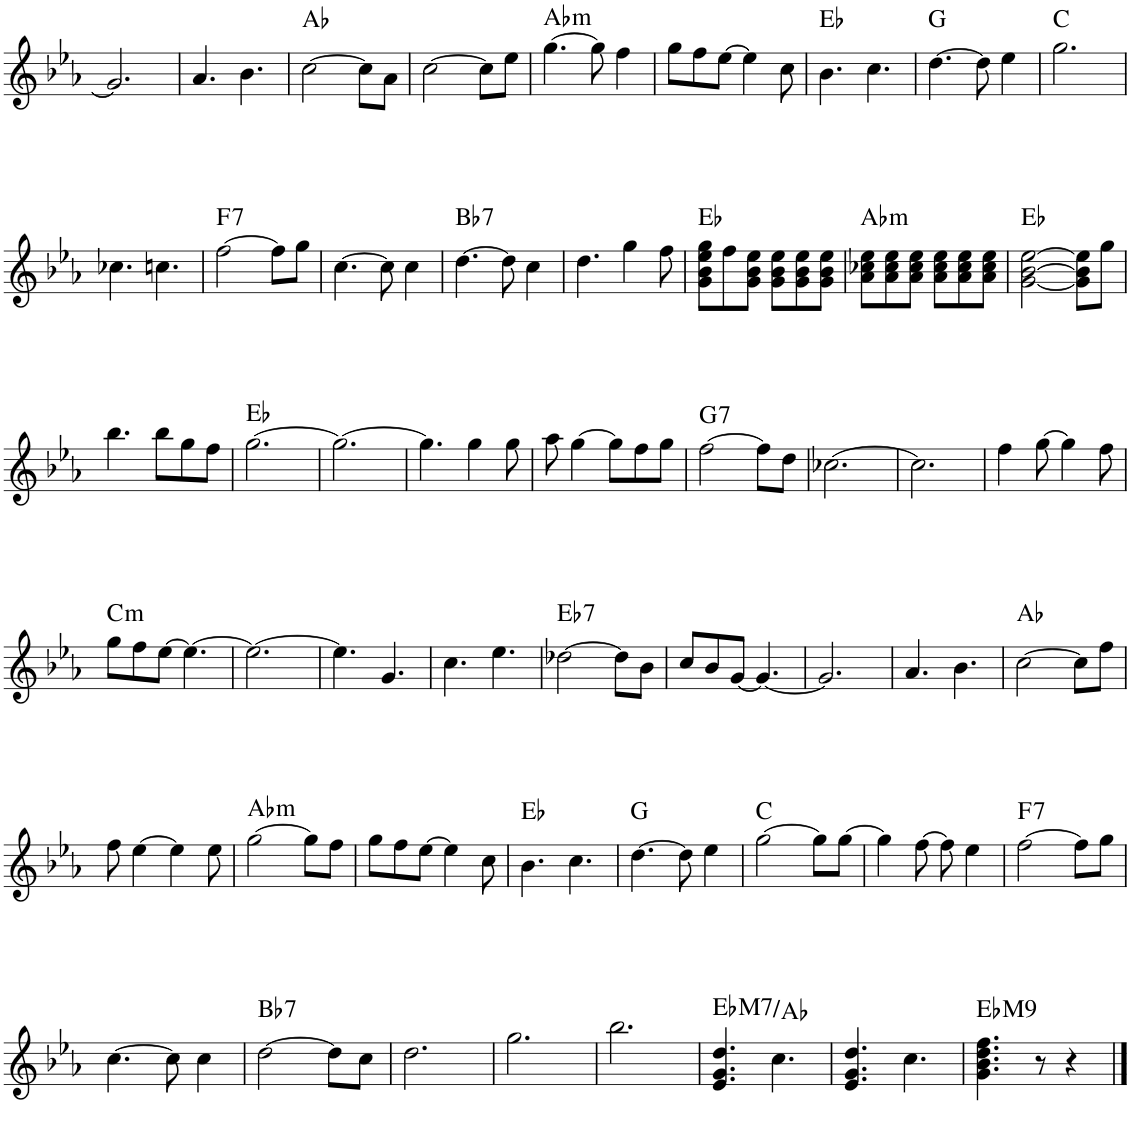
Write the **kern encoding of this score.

**kern	**harte
*part1	*part1
*staff1	*
*I"Piano	*
*I'Pno.	*
!!LO:PB:g=z
*clefG2	*
*k[b-e-a-]	*
*M6/8	*
=51	=51
2.g/]	.
=52	=52
4.a-/	.
4.b-\	.
=53	=53
[2cc\	Ab:maj
8cc\L]	.
8a-\J	.
=54	=54
[2cc\	.
8cc\L]	.
8ee-\J	.
=55	=55
!	!LO:H:kt=m
[4.gg\	Ab:min
8gg\]	.
4ff\	.
=56	=56
8gg\L	.
8ff\	.
[8ee-\J	.
4ee-\]	.
8cc\	.
=57	=57
4.b-\	Eb:maj
4.cc\	.
=58	=58
[4.dd\	G:maj
8dd\]	.
4ee-\	.
=59	=59
2.gg\	C:maj
!!LO:LB:g=z
=60	=60
4.cc-X\	.
4.ccn\	.
=61	=61
!	!LO:H:kt=7
[2ff\	F:7
8ff\L]	.
8gg\J	.
=62	=62
[4.cc\	.
8cc\]	.
4cc\	.
=63	=63
!	!LO:H:kt=7
[4.dd\	Bb:7
8dd\]	.
4cc\	.
=64	=64
4.dd\	.
4gg\	.
8ff\	.
=65	=65
8g\ 8b-\ 8ee-\ 8gg\L	Eb:maj
8ff\	.
8g\ 8b-\ 8ee-\J	.
8g\ 8b-\ 8ee-\L	.
8g\ 8b-\ 8ee-\	.
8g\ 8b-\ 8ee-\J	.
=66	=66
!	!LO:H:kt=m
8a-\ 8cc-X\ 8ee-\L	Ab:min
8a-\ 8cc-\ 8ee-\	.
8a-\ 8cc-\ 8ee-\J	.
8a-\ 8cc-\ 8ee-\L	.
8a-\ 8cc-\ 8ee-\	.
8a-\ 8cc-\ 8ee-\J	.
=67	=67
[2g\ [2b-\ [2ee-\	Eb:maj
8g\] 8b-\] 8ee-\]L	.
8gg\J	.
!!LO:LB:g=z
=68	=68
4.bb-\	.
8bb-\L	.
8gg\	.
8ff\J	.
=69	=69
[2.gg\	Eb:maj
=70	=70
2.gg\_	.
=71	=71
4.gg\]	.
4gg\	.
8gg\	.
=72	=72
8aa-\	.
[4gg\	.
8gg\L]	.
8ff\	.
8gg\J	.
=73	=73
!	!LO:H:kt=7
[2ff\	G:7
8ff\L]	.
8dd\J	.
=74	=74
[2.cc-X\	.
=75	=75
2.cc-\]	.
=76	=76
4ff\	.
[8gg\	.
4gg\]	.
8ff\	.
!!LO:LB:g=z
=77	=77
!	!LO:H:kt=m
8gg\L	C:min
8ff\	.
[8ee-\J	.
4.ee-\_	.
=78	=78
2.ee-\_	.
=79	=79
4.ee-\]	.
4.g/	.
=80	=80
4.cc\	.
4.ee-\	.
=81	=81
!	!LO:H:kt=7
[2dd-X\	Eb:7
8dd-\L]	.
8b-\J	.
=82	=82
8cc/L	.
8b-/	.
[8g/J	.
4.g/_	.
=83	=83
2.g/]	.
=84	=84
4.a-/	.
4.b-\	.
=85	=85
[2cc\	Ab:maj
8cc\L]	.
8ff\J	.
!!LO:LB:g=z
=86	=86
8ff\	.
[4ee-\	.
4ee-\]	.
8ee-\	.
=87	=87
!	!LO:H:kt=m
[2gg\	Ab:min
8gg\L]	.
8ff\J	.
=88	=88
8gg\L	.
8ff\	.
[8ee-\J	.
4ee-\]	.
8cc\	.
=89	=89
4.b-\	Eb:maj
4.cc\	.
=90	=90
[4.dd\	G:maj
8dd\]	.
4ee-\	.
=91	=91
[2gg\	C:maj
8gg\L]	.
[8gg\J	.
=92	=92
4gg\]	.
[8ff\	.
8ff\]	.
4ee-\	.
=93	=93
!	!LO:H:kt=7
[2ff\	F:7
8ff\L]	.
8gg\J	.
!!LO:LB:g=z
=94	=94
[4.cc\	.
8cc\]	.
4cc\	.
=95	=95
!	!LO:H:kt=7
[2dd\	Bb:7
8dd\L]	.
8cc\J	.
=96	=96
2.dd\	.
=97	=97
2.gg\	.
=98	=98
2.bb-\	.
=99	=99
!	!LO:H:kt=M7
4.e-/ 4.g/ 4.dd/	Eb:maj7/4
4.cc\	.
=100	=100
4.e-/ 4.g/ 4.dd/	.
4.cc\	.
=101	=101
!	!LO:H:kt=M9
4.g\ 4.b-\ 4.dd\ 4.ff\	Eb:maj9
8r	.
4r	.
==	==
*-	*-
